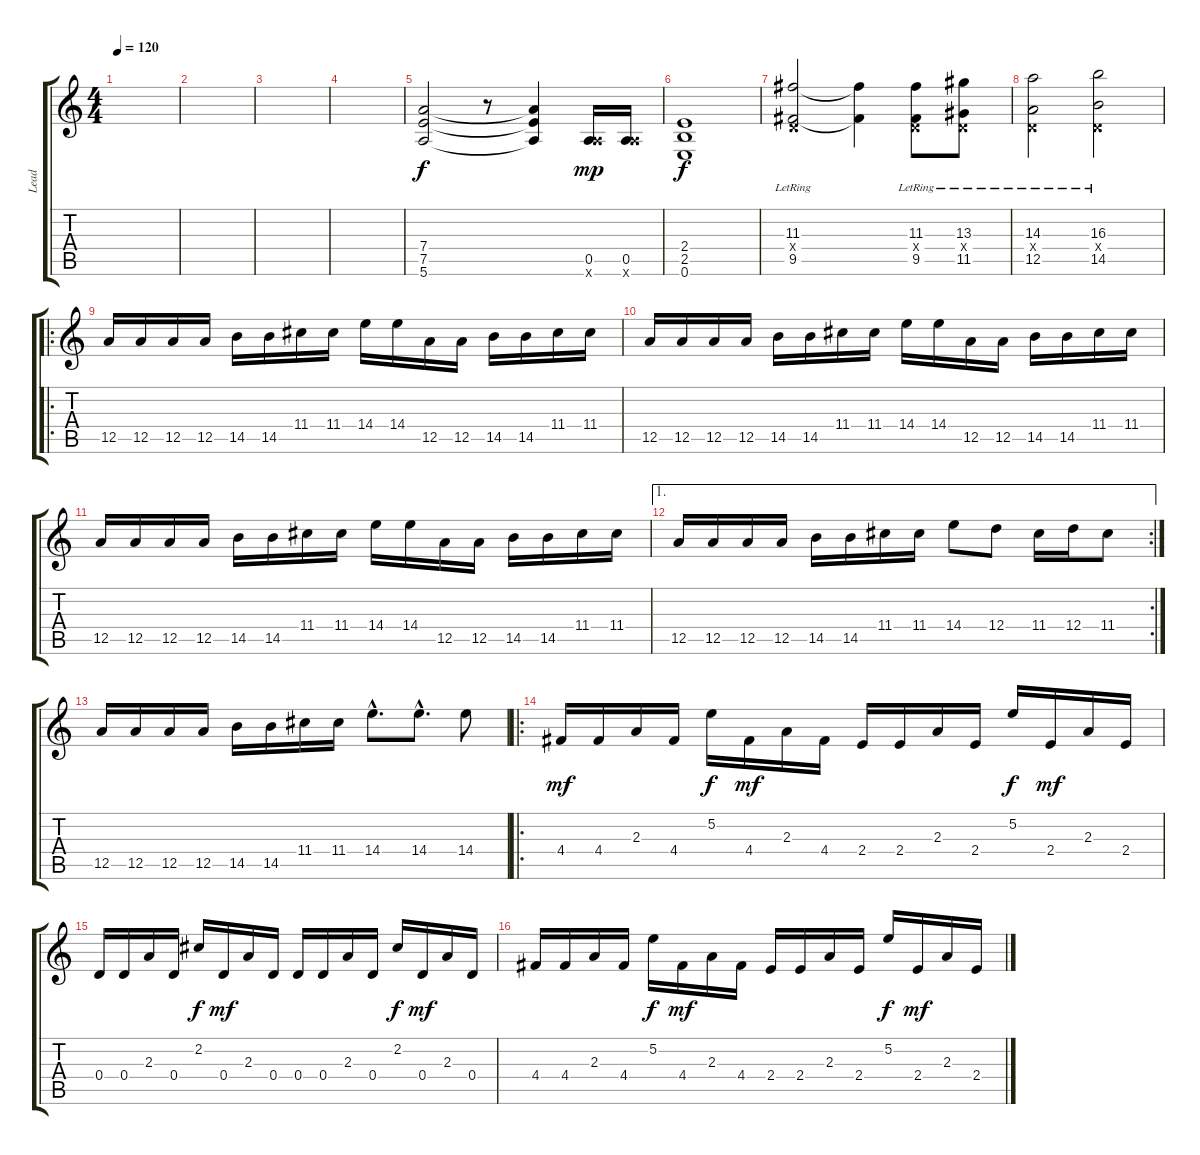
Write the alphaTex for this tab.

\track ("Lead" "Lead") {instrument distortionguitar}
\staff {score tabs}
\tuning (E4 B3 G3 D3 A2 E2) {hide}
\ts (4 4)
\tempo 120
\clef g2
\ks c
|
|
|
|
(7.4 7.5 5.6).2 r.8 (7.4{t} 7.5{t} 5.6{t}).4 (0.5 5.6{x}).16{dy mp} (0.5 5.6{x}).16 |
(2.4 2.5 0.6).1{dy f} |
(11.3{lr} 0.4{x} 9.5{lr}).2 (11.3{t} 9.5{t}).4 (11.3{lr} 0.4{x} 9.5{lr}).8 (13.3{lr} 0.4{x} 11.5{lr}).8 |
(14.3{lr} 0.4{x} 12.5{lr}).2 (16.3{lr} 0.4{x} 14.5{lr}).2 |
\ro
12.5.16 12.5.16 12.5.16 12.5.16 14.5.16 14.5.16 11.4.16 11.4.16 14.4.16 14.4.16 12.5.16 12.5.16 14.5.16 14.5.16 11.4.16 11.4.16 |
12.5.16 12.5.16 12.5.16 12.5.16 14.5.16 14.5.16 11.4.16 11.4.16 14.4.16 14.4.16 12.5.16 12.5.16 14.5.16 14.5.16 11.4.16 11.4.16 |
12.5.16 12.5.16 12.5.16 12.5.16 14.5.16 14.5.16 11.4.16 11.4.16 14.4.16 14.4.16 12.5.16 12.5.16 14.5.16 14.5.16 11.4.16 11.4.16 |
\ae 1
\rc 2
12.5.16 12.5.16 12.5.16 12.5.16 14.5.16 14.5.16 11.4.16 11.4.16 14.4.8 12.4.8 11.4.16 12.4.16 11.4.8 |
12.5.16 12.5.16 12.5.16 12.5.16 14.5.16 14.5.16 11.4.16 11.4.16 14.4{hac}.8{d} 14.4{hac}.8{d} 14.4.8 |
\ro
4.4.16{dy mf} 4.4.16 2.3.16 4.4.16 5.2.16{dy f} 4.4.16{dy mf} 2.3.16 4.4.16 2.4.16 2.4.16 2.3.16 2.4.16 5.2.16{dy f} 2.4.16{dy mf} 2.3.16 2.4.16 |
0.4.16 0.4.16 2.3.16 0.4.16 2.2.16{dy f} 0.4.16{dy mf} 2.3.16 0.4.16 0.4.16 0.4.16 2.3.16 0.4.16 2.2.16{dy f} 0.4.16{dy mf} 2.3.16 0.4.16 |
4.4.16 4.4.16 2.3.16 4.4.16 5.2.16{dy f} 4.4.16{dy mf} 2.3.16 4.4.16 2.4.16 2.4.16 2.3.16 2.4.16 5.2.16{dy f} 2.4.16{dy mf} 2.3.16 2.4.16
